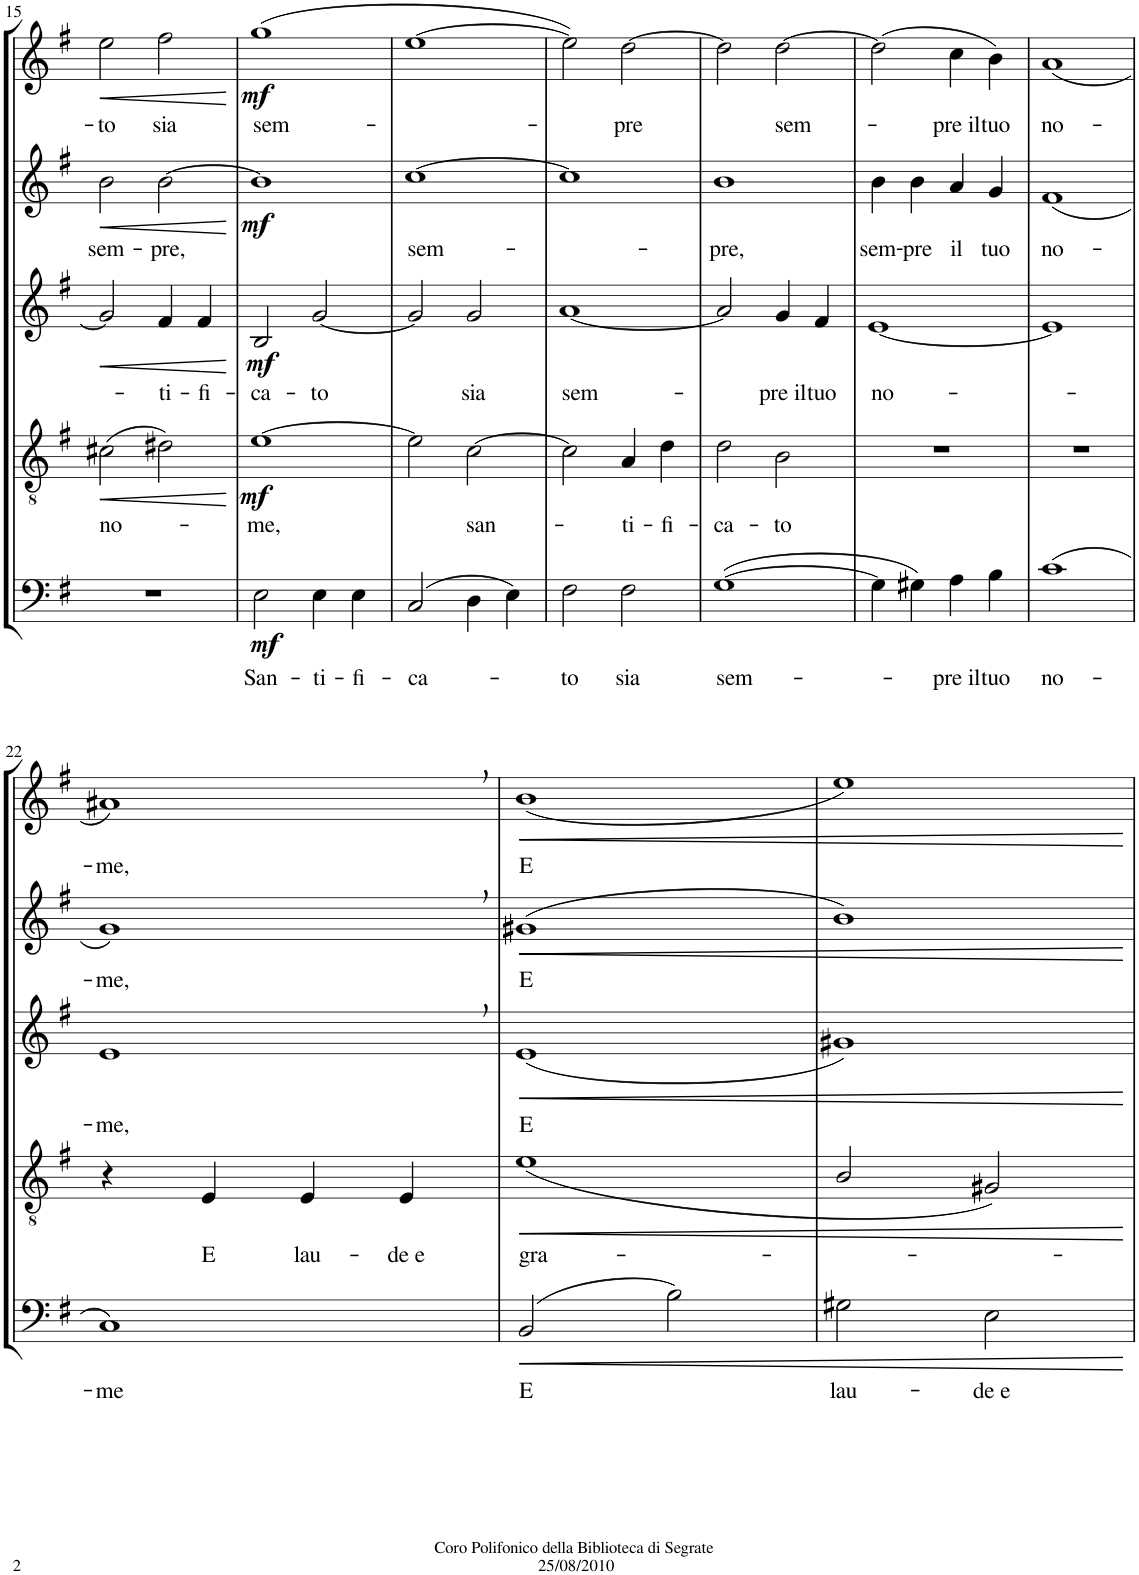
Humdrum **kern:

**kern	**text	**dynam	**kern	**text	**dynam	**kern	**text	**dynam	**kern	**text	**dynam	**kern	**text	**dynam
*part5	*part5	*part5	*part4	*part4	*part4	*part3	*part3	*part3	*part2	*part2	*part2	*part1	*part1	*part1
*staff5	*staff5	*staff5	*staff4	*staff4	*staff4	*staff3	*staff3	*staff3	*staff2	*staff2	*staff2	*staff1	*staff1	*staff1
*I"Bassi	*	*	*I"Tenori	*	*	*I"Contralti	*	*	*I"Soprani II	*	*	*I"Soprani I	*	*
!!LO:PB:g=z
*clefF4	*	*	*clefGv2	*	*	*clefG2	*	*	*clefG2	*	*	*clefG2	*	*
*	*	*	*	*	*	*	*	*	*Trd1c2	*	*	*Trd1c2	*	*
*k[f#]	*	*	*k[f#]	*	*	*k[f#]	*	*	*k[f#]	*	*	*k[f#]	*	*
*G:	*	*	*G:	*	*	*G:	*	*	*G:	*	*	*G:	*	*
*M2/2	*	*	*M2/2	*	*	*M2/2	*	*	*M2/2	*	*	*M2/2	*	*
*met(c|)	*	*	*met(c|)	*	*	*met(c|)	*	*	*met(c|)	*	*	*met(c|)	*	*
=15	=15	=15	=15	=15	=15	=15	=15	=15	=15	=15	=15	=15	=15	=15
!	!	!	!	!LO:LY:b	!LO:HP:b	!	!	!LO:HP:b	!	!LO:LY:b	!LO:HP:b	!	!LO:LY:b	!LO:HP:b
1r	.	.	(2c#X\	no-	<	2g/]	.	<	2b\	sem-	<	2ee\	-to	<
!	!	!	!	!	!	!	!LO:LY:b	!	!	!LO:LY:b	!	!	!LO:LY:b	!
.	.	.	2d#X\)	.	.	4f#/	-ti-	.	[2b\	-pre,	.	2ff#\	sia	.
!	!	!	!	!	!	!	!LO:LY:b	!	!	!	!	!	!	!
.	.	.	.	.	.	4f#/	-fi-	.	.	.	.	.	.	.
.	.	.	.	.	.	.	.	.	.	.	.	.	.	[
=16	=16	=16	=16	=16	=16	=16	=16	=16	=16	=16	=16	=16	=16	=16
!	!LO:LY:b	!LO:DY:b	!	!LO:LY:b	!LO:DY:b	!	!LO:LY:b	!LO:DY:b	!	!	!LO:DY:b	!	!LO:LY:b	!LO:DY:b
2E\	San-	mf	[1e	-me,	mf	2B/	-ca-	mf	1b]	.	mf	(1gg	sem-	mf
!	!LO:LY:b	!	!	!	!	!	!LO:LY:b	!	!	!	!	!	!	!
4E\	-ti-	.	.	.	.	[2g/	-to	.	.	.	.	.	.	.
!	!LO:LY:b	!	!	!	!	!	!	!	!	!	!	!	!	!
4E\	-fi-	.	.	.	.	.	.	.	.	.	.	.	.	.
=17	=17	=17	=17	=17	=17	=17	=17	=17	=17	=17	=17	=17	=17	=17
!	!LO:LY:b	!	!	!	!	!	!	!	!	!LO:LY:b	!	!	!	!
(2C/	-ca-	.	2e\]	.	.	2g/]	.	.	[1cc	sem-	.	[1ee	.	.
!	!	!	!	!LO:LY:b	!	!	!LO:LY:b	!	!	!	!	!	!	!
4D\	.	.	[2c\	san-	.	2g/	sia	.	.	.	.	.	.	.
4E\)	.	.	.	.	.	.	.	.	.	.	.	.	.	.
=18	=18	=18	=18	=18	=18	=18	=18	=18	=18	=18	=18	=18	=18	=18
!	!LO:LY:b	!	!	!	!	!	!LO:LY:b	!	!	!	!	!	!	!
2F#\	-to	.	2c\]	.	.	[1a	sem-	.	1cc]	.	.	2ee\])	.	.
!	!LO:LY:b	!	!	!LO:LY:b	!	!	!	!	!	!	!	!	!LO:LY:b	!
2F#\	sia	.	4A/	-ti-	.	.	.	.	.	.	.	[2dd\	-pre	.
!	!	!	!	!LO:LY:b	!	!	!	!	!	!	!	!	!	!
.	.	.	4d\	-fi-	.	.	.	.	.	.	.	.	.	.
=19	=19	=19	=19	=19	=19	=19	=19	=19	=19	=19	=19	=19	=19	=19
!	!LO:LY:b	!	!	!LO:LY:b	!	!	!	!	!	!LO:LY:b	!	!	!	!
([1G	sem-	.	2d\	-ca-	.	2a/]	.	.	1b	-pre,	.	2dd\]	.	.
!	!	!	!	!LO:LY:b	!	!	!LO:LY:b	!	!	!	!	!	!LO:LY:b	!
.	.	.	2B\	-to	.	4g/	-pre il	.	.	.	.	[2dd\	sem-	.
!	!	!	!	!	!	!	!LO:LY:b	!	!	!	!	!	!	!
.	.	.	.	.	.	4f#/	tuo	.	.	.	.	.	.	.
=20	=20	=20	=20	=20	=20	=20	=20	=20	=20	=20	=20	=20	=20	=20
!	!	!	!	!	!	!	!LO:LY:b	!	!	!LO:LY:b	!	!	!	!
4G\]	.	.	1r	.	.	[1e	no-	.	4b\	sem-	.	(2dd\]	.	.
!	!	!	!	!	!	!	!	!	!	!LO:LY:b	!	!	!	!
4G#X\)	.	.	.	.	.	.	.	.	4b\	-pre	.	.	.	.
!	!LO:LY:b	!	!	!	!	!	!	!	!	!LO:LY:b	!	!	!LO:LY:b	!
4A\	-pre il	.	.	.	.	.	.	.	4a/	il	.	4cc\	-pre il	.
!	!LO:LY:b	!	!	!	!	!	!	!	!	!LO:LY:b	!	!	!LO:LY:b	!
4B\	tuo	.	.	.	.	.	.	.	4g/	tuo	.	4b\)	tuo	.
=21	=21	=21	=21	=21	=21	=21	=21	=21	=21	=21	=21	=21	=21	=21
!	!LO:LY:b	!	!	!	!	!	!	!	!	!LO:LY:b	!	!	!LO:LY:b	!
(1c	no-	.	1r	.	.	1e]	.	.	(1f#	no-	.	(1a	no-	.
!!LO:LB:g=z
=22	=22	=22	=22	=22	=22	=22	=22	=22	=22	=22	=22	=22	=22	=22
!	!LO:LY:b	!	!	!	!	!	!LO:LY:b	!	!	!LO:LY:b	!	!	!LO:LY:b	!
1C)	-me	.	4r	.	.	1e,	-me,	.	1g,)	-me,	.	1a#X,)	-me,	.
!	!	!	!	!LO:LY:b	!	!	!	!	!	!	!	!	!	!
.	.	.	4E/	E	.	.	.	.	.	.	.	.	.	.
!	!	!	!	!LO:LY:b	!	!	!	!	!	!	!	!	!	!
.	.	.	4E/	lau-	.	.	.	.	.	.	.	.	.	.
!	!	!	!	!LO:LY:b	!	!	!	!	!	!	!	!	!	!
.	.	.	4E/	-de e	.	.	.	.	.	.	.	.	.	.
=23	=23	=23	=23	=23	=23	=23	=23	=23	=23	=23	=23	=23	=23	=23
!	!LO:LY:b	!	!	!LO:LY:b	!	!	!LO:LY:b	!	!	!LO:LY:b	!	!	!LO:LY:b	!LO:HP:b
(2BB/	E	.	(1e	gra-	.	(1e	E	.	(1g#X	E	.	(1b	E	<
2B\)	.	.	.	.	.	.	.	.	.	.	.	.	.	.
=24	=24	=24	=24	=24	=24	=24	=24	=24	=24	=24	=24	=24	=24	=24
!	!LO:LY:b	!	!	!	!	!	!	!	!	!	!	!	!	!
2G#X\	lau-	.	2B/	.	.	1g#X)	.	.	1b)	.	.	1ee)	.	.
!	!LO:LY:b	!	!	!	!	!	!	!	!	!	!	!	!	!
2E\	-de e	.	2G#X/)	.	.	.	.	.	.	.	.	.	.	.
.	.	.	.	.	[	.	.	[	.	.	[	.	.	[
=	=	=	=	=	=	=	=	=	=	=	=	=	=	=
*-	*-	*-	*-	*-	*-	*-	*-	*-	*-	*-	*-	*-	*-	*-
